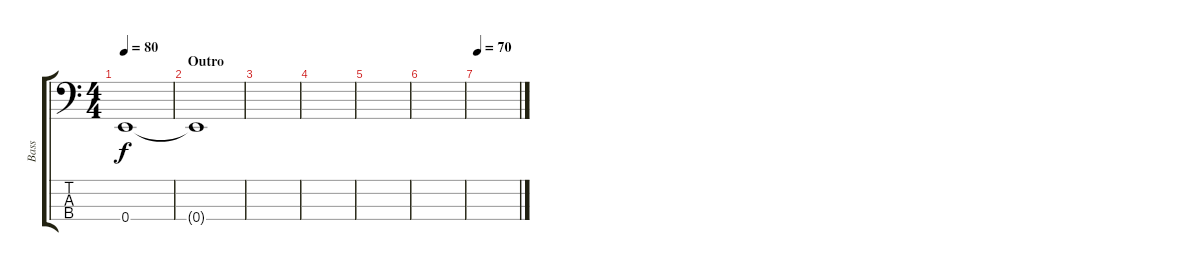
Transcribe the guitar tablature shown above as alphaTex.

\track ("Bass" "Bass") {instrument fretlessbass}
\staff {score tabs}
\tuning (G2 D2 A1 E1) {hide}
\ts (4 4)
\tempo 80
\clef f4
\ks c
0.4.1{dy f} |
\section ("" "Outro")
0.4{t}.1 |
|
|
|
|
\tempo 70
